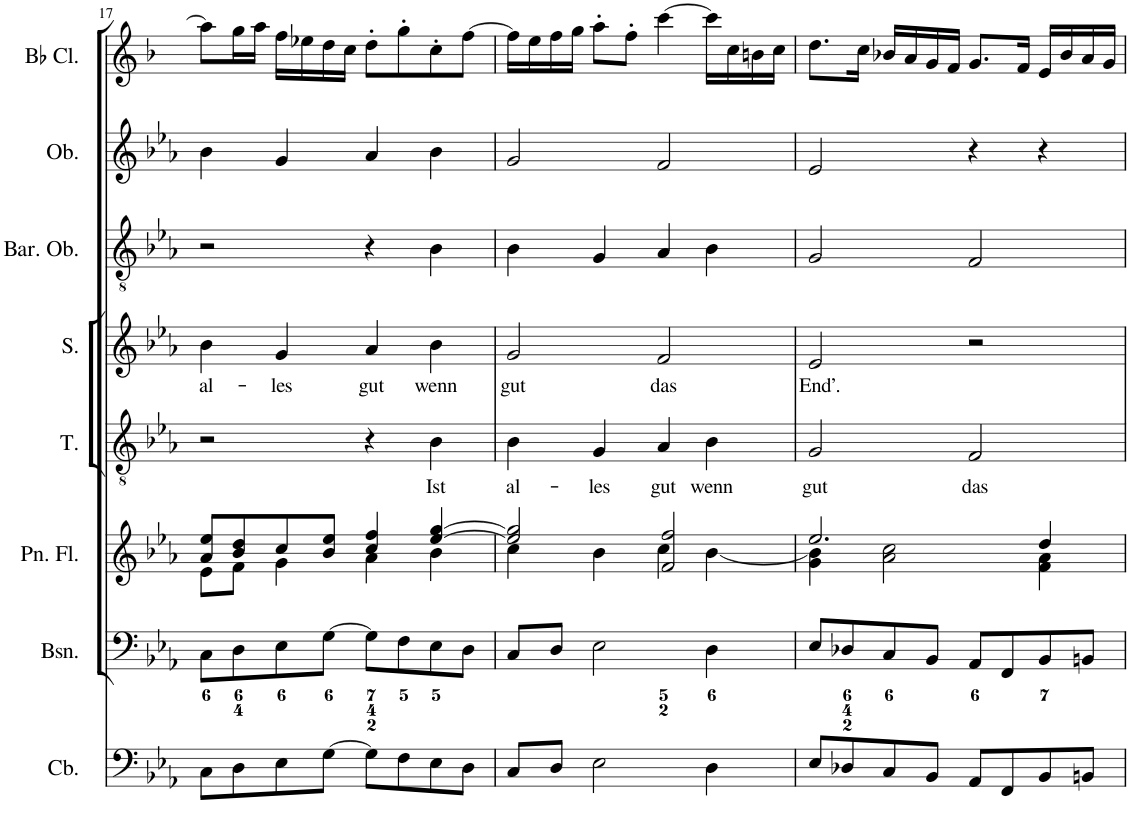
**kern	**kern	**kern	**kern	**text	**kern	**text	**kern	**kern	**kern
*part8	*part7	*part6	*part5	*part5	*part4	*part4	*part3	*part2	*part1
*staff8	*staff7	*staff6	*staff5	*staff5	*staff4	*staff4	*staff3	*staff2	*staff1
*I"Contrabass	*I"Bassoon	*I"Pan Flute	*I"Tenor	*	*I"Soprano	*	*I"Baritone Oboe	*I"Oboe	*I"Bb Clarinet
*I'Cb.	*I'Bsn.	*I'Pn. Fl.	*I'T.	*	*I'S.	*	*I'Bar. Ob.	*I'Ob.	*I'Bb Cl.
!!LO:PB:g=z
*clefF4	*clefF4	*clefG2	*clefGv2	*	*clefG2	*	*clefGv2	*clefG2	*clefG2
*Trd7c12	*	*	*	*	*	*	*	*	*Trd1c2
*k[b-e-a-]	*k[b-e-a-]	*k[b-e-a-]	*k[b-e-a-]	*	*k[b-e-a-]	*	*k[b-e-a-]	*k[b-e-a-]	*k[b-]
*M4/4	*M4/4	*M4/4	*M4/4	*	*M4/4	*	*M4/4	*M4/4	*M4/4
*met(c)	*met(c)	*met(c)	*met(c)	*	*met(c)	*	*met(c)	*met(c)	*met(c)
=17	=17	=17	=17	=17	=17	=17	=17	=17	=17
*	*	*^	*	*	*	*	*	*	*
!	!	!	!	!	!	!	!LO:LY:b	!	!	!
8C\L	8C\L	8a-/ 8ee-/L	8e-\L	2r	.	4b-\	al-	2r	4b-\	8aa\L]
8D\	8D\	8b-/ 8dd/	8f\J	.	.	.	.	.	.	16gg\L
.	.	.	.	.	.	.	.	.	.	16aa\JJ
!	!	!	!	!	!	!	!LO:LY:b	!	!	!
8E-\	8E-\	8cc/	4g\	.	.	4g/	-les	.	4g/	16ff\LL
.	.	.	.	.	.	.	.	.	.	16ee-X\
[8G\J	[8G\J	8b-/ 8ee-/J	.	.	.	.	.	.	.	16dd\
.	.	.	.	.	.	.	.	.	.	16cc\JJ
!	!	!	!	!	!	!	!LO:LY:b	!	!	!
8G\L]	8G\L]	4cc/ 4ff/	4a-\	4r	.	4a-/	gut	4r	4a-/	8dd'\L
8F\	8F\	.	.	.	.	.	.	.	.	8gg'\
!	!	!	!	!	!LO:LY:b	!	!LO:LY:b	!	!	!
8E-\	8E-\	[4ee-/ [4gg/	4b-\	4B-\	Ist	4b-\	wenn	4B-\	4b-\	8cc'\
8D\J	8D\J	.	.	.	.	.	.	.	.	[8ff\J
=18	=18	=18	=18	=18	=18	=18	=18	=18	=18	=18
!	!	!	!	!	!LO:LY:b	!	!LO:LY:b	!	!	!
8C/L	8C/L	2ee-/] 2gg/]	4cc\	4B-\	al-	2g/	gut	4B-\	2g/	16ff\LL]
.	.	.	.	.	.	.	.	.	.	16ee\
8D/J	8D/J	.	.	.	.	.	.	.	.	16ff\
.	.	.	.	.	.	.	.	.	.	16gg\JJ
!	!	!	!	!	!LO:LY:b	!	!	!	!	!
2E-\	2E-\	.	4b-\	4G/	-les	.	.	4G/	.	8aa'\L
.	.	.	.	.	.	.	.	.	.	8ff'\J
!	!	!	!	!	!LO:LY:b	!	!LO:LY:b	!	!	!
.	.	2f/ 2ff/	4cc\	4A-/	gut	2f/	das	4A-/	2f/	[4ccc\
!	!	!	!	!	!LO:LY:b	!	!	!	!	!
4D\	4D\	.	[4b-\	4B-\	wenn	.	.	4B-\	.	16ccc\LL]
.	.	.	.	.	.	.	.	.	.	16cc\
.	.	.	.	.	.	.	.	.	.	16bn\
.	.	.	.	.	.	.	.	.	.	16cc\JJ
=19	=19	=19	=19	=19	=19	=19	=19	=19	=19	=19
!	!	!	!	!	!LO:LY:b	!	!LO:LY:b	!	!	!
8E-/L	8E-/L	2.ee-/	4g\ 4b-\]	2G/	gut	2e-/	End’.	2G/	2e-/	8.dd\L
8D-X/	8D-X/	.	.	.	.	.	.	.	.	.
.	.	.	.	.	.	.	.	.	.	16cc\Jk
8C/	8C/	.	2a-\ 2cc\	.	.	.	.	.	.	16b-X/LL
.	.	.	.	.	.	.	.	.	.	16a/
8BB-/J	8BB-/J	.	.	.	.	.	.	.	.	16g/
.	.	.	.	.	.	.	.	.	.	16f/JJ
!	!	!	!	!	!LO:LY:b	!	!	!	!	!
8AA-/L	8AA-/L	.	.	2F/	das	2r	.	2F/	4r	8.g/L
8FF/	8FF/	.	.	.	.	.	.	.	.	.
.	.	.	.	.	.	.	.	.	.	16f/Jk
8BB-/	8BB-/	4dd/	4f\ 4a-\	.	.	.	.	.	4r	16e/LL
.	.	.	.	.	.	.	.	.	.	16b-/
8BBn/J	8BBn/J	.	.	.	.	.	.	.	.	16a/
.	.	.	.	.	.	.	.	.	.	16g/JJ
*	*	*v	*v	*	*	*	*	*	*	*
=	=	=	=	=	=	=	=	=	=
*-	*-	*-	*-	*-	*-	*-	*-	*-	*-
